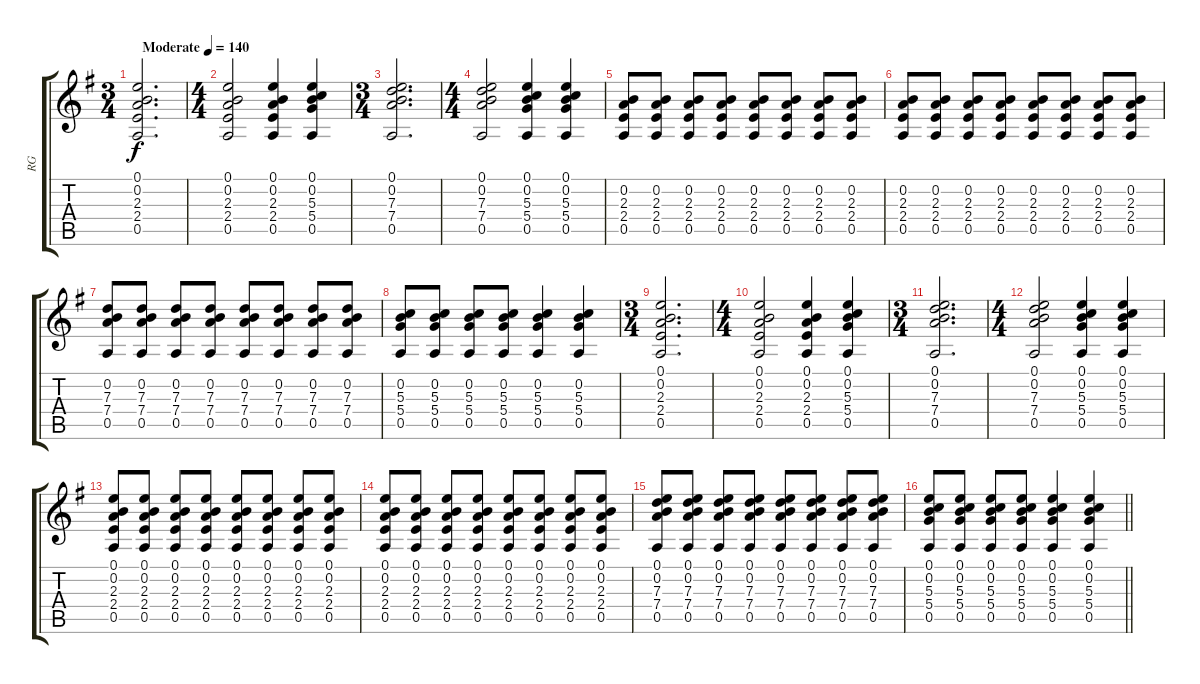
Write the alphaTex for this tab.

\track ("RG" "RG") {instrument overdrivenguitar}
\staff {score tabs}
\tuning (E4 B3 G3 D3 A2 E2) {hide}
\ts (3 4)
\tempo (140 "Moderate")
\clef g2
\ks eminor
(0.1 0.2 2.3 2.4 0.5).2{d dy f instrument overdrivenguitar} |
\ts (4 4)
(0.1 0.2 2.3 2.4 0.5).2 (0.1 0.2 2.3 2.4 0.5).4 (0.1 0.2 5.3 5.4 0.5).4 |
\ts (3 4)
(0.1 0.2 7.3 7.4 0.5).2{d} |
\ts (4 4)
(0.1 0.2 7.3 7.4 0.5).2 (0.1 0.2 5.3 5.4 0.5).4 (0.1 0.2 5.3 5.4 0.5).4 |
(0.2 2.3 2.4 0.5).8 (0.2 2.3 2.4 0.5).8 (0.2 2.3 2.4 0.5).8 (0.2 2.3 2.4 0.5).8 (0.2 2.3 2.4 0.5).8 (0.2 2.3 2.4 0.5).8 (0.2 2.3 2.4 0.5).8 (0.2 2.3 2.4 0.5).8 |
(0.2 2.3 2.4 0.5).8 (0.2 2.3 2.4 0.5).8 (0.2 2.3 2.4 0.5).8 (0.2 2.3 2.4 0.5).8 (0.2 2.3 2.4 0.5).8 (0.2 2.3 2.4 0.5).8 (0.2 2.3 2.4 0.5).8 (0.2 2.3 2.4 0.5).8 |
(0.2 7.3 7.4 0.5).8 (0.2 7.3 7.4 0.5).8 (0.2 7.3 7.4 0.5).8 (0.2 7.3 7.4 0.5).8 (0.2 7.3 7.4 0.5).8 (0.2 7.3 7.4 0.5).8 (0.2 7.3 7.4 0.5).8 (0.2 7.3 7.4 0.5).8 |
(0.2 5.3 5.4 0.5).8 (0.2 5.3 5.4 0.5).8 (0.2 5.3 5.4 0.5).8 (0.2 5.3 5.4 0.5).8 (0.2 5.3 5.4 0.5).4 (0.2 5.3 5.4 0.5).4 |
\ts (3 4)
(0.1 0.2 2.3 2.4 0.5).2{d} |
\ts (4 4)
(0.1 0.2 2.3 2.4 0.5).2 (0.1 0.2 2.3 2.4 0.5).4 (0.1 0.2 5.3 5.4 0.5).4 |
\ts (3 4)
(0.1 0.2 7.3 7.4 0.5).2{d} |
\ts (4 4)
(0.1 0.2 7.3 7.4 0.5).2 (0.1 0.2 5.3 5.4 0.5).4 (0.1 0.2 5.3 5.4 0.5).4 |
(0.1 0.2 2.3 2.4 0.5).8 (0.1 0.2 2.3 2.4 0.5).8 (0.1 0.2 2.3 2.4 0.5).8 (0.1 0.2 2.3 2.4 0.5).8 (0.1 0.2 2.3 2.4 0.5).8 (0.1 0.2 2.3 2.4 0.5).8 (0.1 0.2 2.3 2.4 0.5).8 (0.1 0.2 2.3 2.4 0.5).8 |
(0.1 0.2 2.3 2.4 0.5).8 (0.1 0.2 2.3 2.4 0.5).8 (0.1 0.2 2.3 2.4 0.5).8 (0.1 0.2 2.3 2.4 0.5).8 (0.1 0.2 2.3 2.4 0.5).8 (0.1 0.2 2.3 2.4 0.5).8 (0.1 0.2 2.3 2.4 0.5).8 (0.1 0.2 2.3 2.4 0.5).8 |
(0.1 0.2 7.3 7.4 0.5).8 (0.1 0.2 7.3 7.4 0.5).8 (0.1 0.2 7.3 7.4 0.5).8 (0.1 0.2 7.3 7.4 0.5).8 (0.1 0.2 7.3 7.4 0.5).8 (0.1 0.2 7.3 7.4 0.5).8 (0.1 0.2 7.3 7.4 0.5).8 (0.1 0.2 7.3 7.4 0.5).8 |
\barLineRight lightlight
(0.1 0.2 5.3 5.4 0.5).8 (0.1 0.2 5.3 5.4 0.5).8 (0.1 0.2 5.3 5.4 0.5).8 (0.1 0.2 5.3 5.4 0.5).8 (0.1 0.2 5.3 5.4 0.5).4 (0.1 0.2 5.3 5.4 0.5).4
